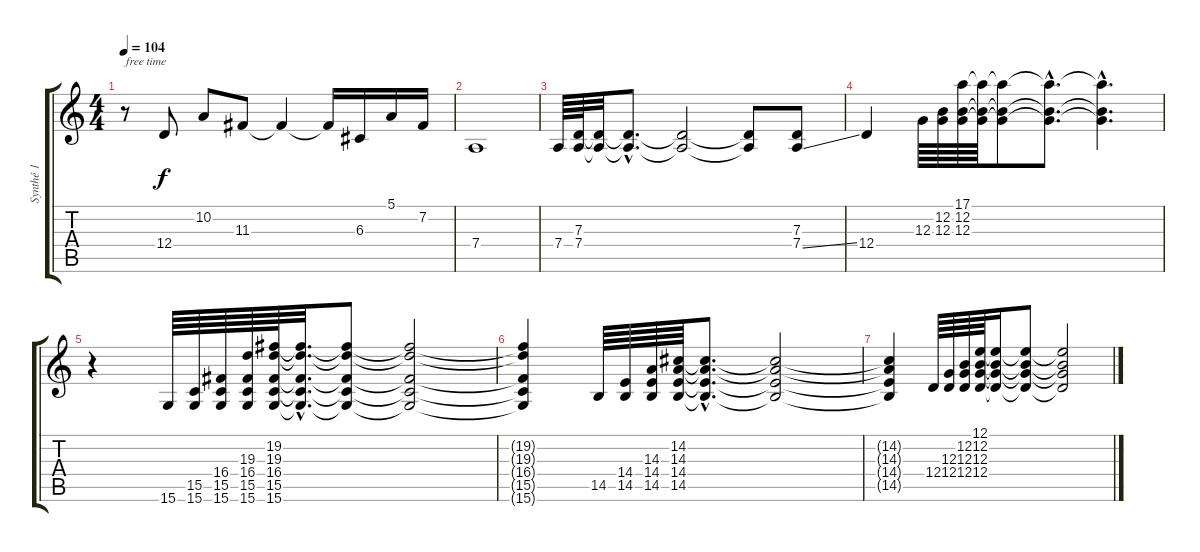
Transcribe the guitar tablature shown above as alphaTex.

\track ("Synthé 1" "Synthé 1") {instrument tremolostrings}
\staff {score tabs}
\tuning (E4 B3 G3 D3 A2 E2) {hide}
\ts (4 4)
\tempo 104
\clef g2
\ks c
r.8{txt "free time" dy f} 12.4.8 10.2.8 11.3.8 11.3{t}.4 11.3{t}.16 6.3.16 5.1.16 7.2.16 |
7.4.1 |
7.4.64 (7.3 7.4).64 (7.3{t} 7.4{t}).32 (7.3{hac t} 7.4{hac t}).8{d} (7.3{t} 7.4{t}).2 (7.3{t} 7.4{t}).8 (7.3 7.4{ss}).8 |
12.4.4 12.3.64 (12.2 12.3).64 (17.1 12.2 12.3).64 (17.1{t} 12.2{t} 12.3{t}).64 (17.1{t} 12.2{t} 12.3{t}).8 (17.1{hac t} 12.2{hac t} 12.3{hac t}).8{d} (17.1{hac t} 12.2{hac t} 12.3{hac t}).4{d} |
r.4 15.6.64 (15.5 15.6).64 (16.4 15.5 15.6).64 (19.3 16.4 15.5 15.6).64 (19.2 19.3 16.4 15.5 15.6).64 (19.2{hac t} 19.3{hac t} 16.4{hac t} 15.5{hac t} 15.6{hac t}).32{d} (19.2{t} 19.3{t} 16.4{t} 15.5{t} 15.6{t}).8 (19.2{t} 19.3{t} 16.4{t} 15.5{t} 15.6{t}).2 |
(19.2{t} 19.3{t} 16.4{t} 15.5{t} 15.6{t}).4 14.5.64 (14.4 14.5).64 (14.3 14.4 14.5).64 (14.2 14.3 14.4 14.5).64 (14.2{hac t} 14.3{hac t} 14.4{hac t} 14.5{hac t}).8{d} (14.2{t} 14.3{t} 14.4{t} 14.5{t}).2 |
(14.2{t} 14.3{t} 14.4{t} 14.5{t}).4 12.4.64 (12.3 12.4).64 (12.2 12.3 12.4).64 (12.1 12.2 12.3 12.4).64 (12.1{t} 12.2{t} 12.3{t} 12.4{t}).16 (12.1{t} 12.2{t} 12.3{t} 12.4{t}).8 (12.1{t} 12.2{t} 12.3{t} 12.4{t}).2
